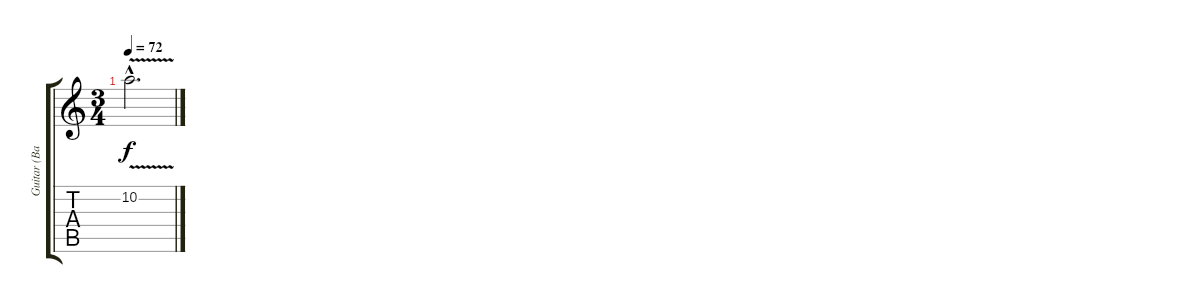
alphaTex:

\track ("Guitar (Backing Solo)" "Guitar (Ba") {instrument overdrivenguitar}
\staff {score tabs}
\tuning (E4 B3 G3 D3 A2 E2) {hide}
\ts (3 4)
\tempo 72
\clef g2
\ks c
10.2{v hac}.2{d dy f}
